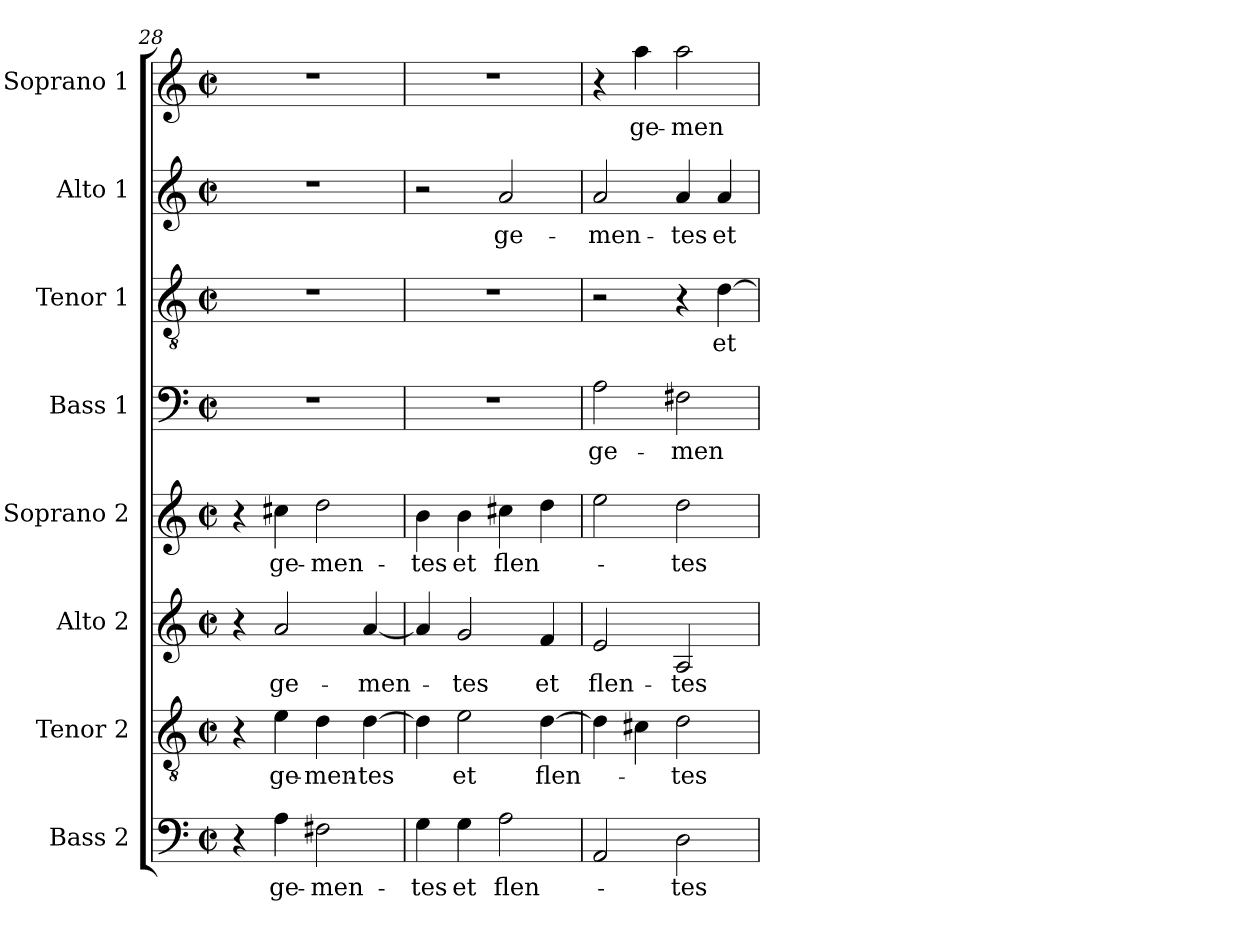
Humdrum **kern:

**kern	**text	**kern	**text	**kern	**text	**kern	**text	**kern	**text	**kern	**text	**kern	**text	**kern	**text
*part8	*part8	*part7	*part7	*part6	*part6	*part5	*part5	*part4	*part4	*part3	*part3	*part2	*part2	*part1	*part1
*staff8	*staff8	*staff7	*staff7	*staff6	*staff6	*staff5	*staff5	*staff4	*staff4	*staff3	*staff3	*staff2	*staff2	*staff1	*staff1
*I"Bass 2	*	*I"Tenor 2	*	*I"Alto 2	*	*I"Soprano 2	*	*I"Bass 1	*	*I"Tenor 1	*	*I"Alto 1	*	*I"Soprano 1	*
*I'B 2	*	*I'T 2	*	*I'A 2	*	*I'S 2	*	*I'B 1	*	*I'T 1	*	*I'A 1	*	*I'S 1	*
*clefF4	*	*clefGv2	*	*clefG2	*	*clefG2	*	*clefF4	*	*clefGv2	*	*clefG2	*	*clefG2	*
*k[]	*	*k[]	*	*k[]	*	*k[]	*	*k[]	*	*k[]	*	*k[]	*	*k[]	*
*C:	*	*C:	*	*C:	*	*C:	*	*C:	*	*C:	*	*C:	*	*C:	*
*M2/2	*	*M2/2	*	*M2/2	*	*M2/2	*	*M2/2	*	*M2/2	*	*M2/2	*	*M2/2	*
*met(c|)	*	*met(c|)	*	*met(c|)	*	*met(c|)	*	*met(c|)	*	*met(c|)	*	*met(c|)	*	*met(c|)	*
=28	=28	=28	=28	=28	=28	=28	=28	=28	=28	=28	=28	=28	=28	=28	=28
4r	.	4r	.	4r	.	4r	.	1r	.	1r	.	1r	.	1r	.
!	!LO:LY:b	!	!	!	!	!	!	!	!	!	!	!	!	!	!
!	!	!	!LO:LY:b	!	!	!	!	!	!	!	!	!	!	!	!
!	!	!	!	!	!LO:LY:b	!	!	!	!	!	!	!	!	!	!
!	!	!	!	!	!	!	!LO:LY:b	!	!	!	!	!	!	!	!
4A\	ge-	4e\	ge-	2a/	ge-	4cc#X\	ge-	.	.	.	.	.	.	.	.
!	!LO:LY:b	!	!	!	!	!	!	!	!	!	!	!	!	!	!
!	!	!	!LO:LY:b	!	!	!	!	!	!	!	!	!	!	!	!
!	!	!	!	!	!	!	!LO:LY:b	!	!	!	!	!	!	!	!
2F#X\	-men-	4d\	-men-	.	.	2dd\	-men-	.	.	.	.	.	.	.	.
!	!	!	!LO:LY:b	!	!	!	!	!	!	!	!	!	!	!	!
!	!	!	!	!	!LO:LY:b	!	!	!	!	!	!	!	!	!	!
.	.	[4d\	-tes	[4a/	-men-	.	.	.	.	.	.	.	.	.	.
=29	=29	=29	=29	=29	=29	=29	=29	=29	=29	=29	=29	=29	=29	=29	=29
!	!LO:LY:b	!	!	!	!	!	!	!	!	!	!	!	!	!	!
!	!	!	!	!	!	!	!LO:LY:b	!	!	!	!	!	!	!	!
4G\	-tes	4d\]	.	4a/]	.	4b\	-tes	1r	.	1r	.	2r	.	1r	.
!	!LO:LY:b	!	!	!	!	!	!	!	!	!	!	!	!	!	!
!	!	!	!LO:LY:b	!	!	!	!	!	!	!	!	!	!	!	!
!	!	!	!	!	!LO:LY:b	!	!	!	!	!	!	!	!	!	!
!	!	!	!	!	!	!	!LO:LY:b	!	!	!	!	!	!	!	!
4G\	et	2e\	et	2g/	-tes	4b\	et	.	.	.	.	.	.	.	.
!	!LO:LY:b	!	!	!	!	!	!	!	!	!	!	!	!	!	!
!	!	!	!	!	!	!	!LO:LY:b	!	!	!	!	!	!	!	!
!	!	!	!	!	!	!	!	!	!	!	!	!	!LO:LY:b	!	!
2A\	flen-	.	.	.	.	4cc#X\	flen-	.	.	.	.	2a/	ge-	.	.
!	!	!	!LO:LY:b	!	!	!	!	!	!	!	!	!	!	!	!
!	!	!	!	!	!LO:LY:b	!	!	!	!	!	!	!	!	!	!
.	.	[4d\	flen-	4f/	et	4dd\	.	.	.	.	.	.	.	.	.
=30	=30	=30	=30	=30	=30	=30	=30	=30	=30	=30	=30	=30	=30	=30	=30
!	!	!	!	!	!LO:LY:b	!	!	!	!	!	!	!	!	!	!
!	!	!	!	!	!	!	!	!	!LO:LY:b	!	!	!	!	!	!
!	!	!	!	!	!	!	!	!	!	!	!	!	!LO:LY:b	!	!
2AA/	.	4d\]	.	2e/	flen-	2ee\	.	2A\	ge-	2r	.	2a/	-men-	4r	.
!	!	!	!	!	!	!	!	!	!	!	!	!	!	!	!LO:LY:b
.	.	4c#X\	.	.	.	.	.	.	.	.	.	.	.	4aa\	ge-
!	!LO:LY:b	!	!	!	!	!	!	!	!	!	!	!	!	!	!
!	!	!	!LO:LY:b	!	!	!	!	!	!	!	!	!	!	!	!
!	!	!	!	!	!LO:LY:b	!	!	!	!	!	!	!	!	!	!
!	!	!	!	!	!	!	!LO:LY:b	!	!	!	!	!	!	!	!
!	!	!	!	!	!	!	!	!	!LO:LY:b	!	!	!	!	!	!
!	!	!	!	!	!	!	!	!	!	!	!	!	!LO:LY:b	!	!
!	!	!	!	!	!	!	!	!	!	!	!	!	!	!	!LO:LY:b
2D\	-tes	2d\	-tes	2A/	-tes	2dd\	-tes	2F#X\	-men-	4r	.	4a/	-tes	2aa\	-men-
!	!	!	!	!	!	!	!	!	!	!	!LO:LY:b	!	!	!	!
!	!	!	!	!	!	!	!	!	!	!	!	!	!LO:LY:b	!	!
.	.	.	.	.	.	.	.	.	.	[4d\	et	4a/	et	.	.
=	=	=	=	=	=	=	=	=	=	=	=	=	=	=	=
*-	*-	*-	*-	*-	*-	*-	*-	*-	*-	*-	*-	*-	*-	*-	*-
